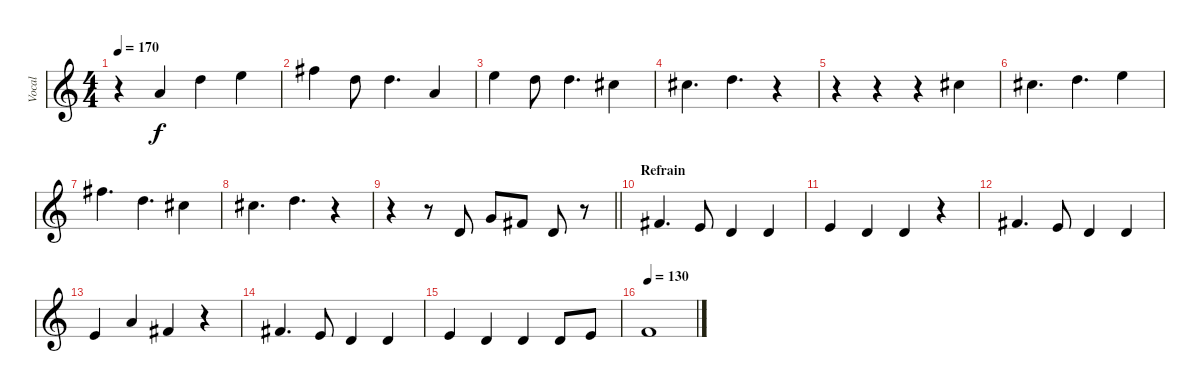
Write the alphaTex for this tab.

\track ("Vocal" "Vocal") {instrument lead1square}
\staff {score}
\tuning (E4 B3 G3 D3 A2 E2) {hide}
\ts (4 4)
\tempo 170
\clef g2
\ks c
r.4{dy f} 10.2.4 10.1.4 12.1.4 |
14.1.4 10.1.8 10.1.4{d} 10.2.4 |
12.1.4 10.1.8 10.1.4{d} 9.1.4 |
9.1.4{d} 10.1.4{d} r.4 |
r.4 r.4 r.4 9.1.4 |
9.1.4{d} 10.1.4{d} 12.1.4 |
14.1.4{d} 10.1.4{d} 9.1.4 |
9.1.4{d} 10.1.4{d} r.4 |
\barLineRight lightlight
r.4 r.8 7.3.8 8.2.8 7.2.8 7.3.8 r.8 |
\section ("" "Refrain")
7.2.4{d} 9.3.8 7.3.4 7.3.4 |
9.3.4 7.3.4 7.3.4 r.4 |
7.2.4{d} 9.3.8 7.3.4 7.3.4 |
9.3.4 10.2.4 7.2.4 r.4 |
7.2.4{d} 9.3.8 7.3.4 7.3.4 |
9.3.4 7.3.4 7.3.4 7.3.8 9.3.8 |
\tempo 130
6.2.1
